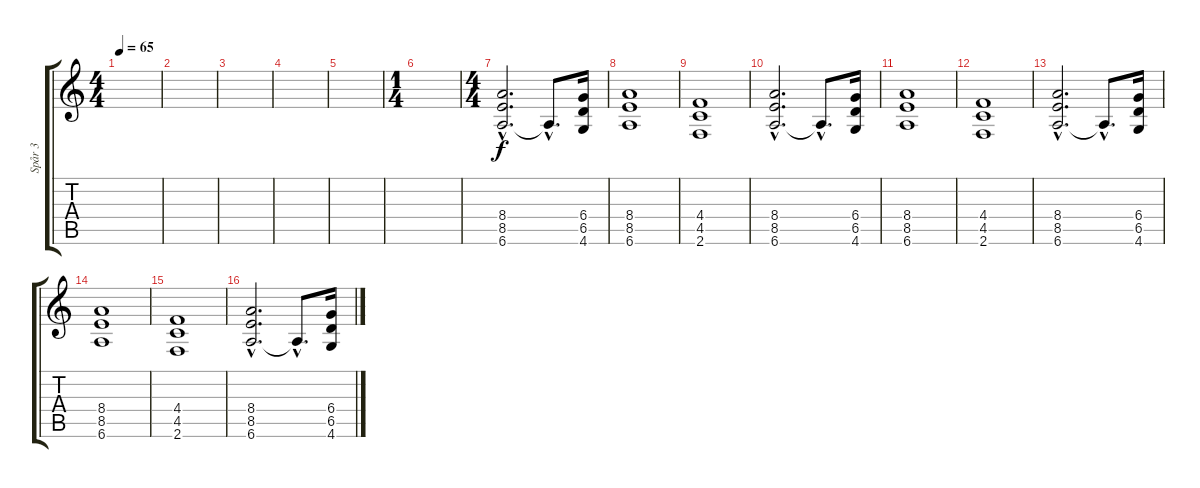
\track ("Spår 3" "Spår 3") {instrument distortionguitar}
\staff {score tabs}
\tuning (Eb4 Bb3 Gb3 Db3 Ab2 Eb2) {hide}
\ts (4 4)
\tempo 65
\clef g2
\ks c
|
|
|
|
|
\ts (1 4)
|
\ts (4 4)
(8.4{hac} 8.5{hac} 6.6{hac}).2{d} 6.6{hac t}.8{d} (6.4 6.5 4.6).16 |
(8.4 8.5 6.6).1 |
(4.4 4.5 2.6).1 |
(8.4{hac} 8.5{hac} 6.6{hac}).2{d} 6.6{hac t}.8{d} (6.4 6.5 4.6).16 |
(8.4 8.5 6.6).1 |
(4.4 4.5 2.6).1 |
(8.4{hac} 8.5{hac} 6.6{hac}).2{d} 6.6{hac t}.8{d} (6.4 6.5 4.6).16 |
(8.4 8.5 6.6).1 |
(4.4 4.5 2.6).1 |
(8.4{hac} 8.5{hac} 6.6{hac}).2{d} 6.6{hac t}.8{d} (6.4 6.5 4.6).16
